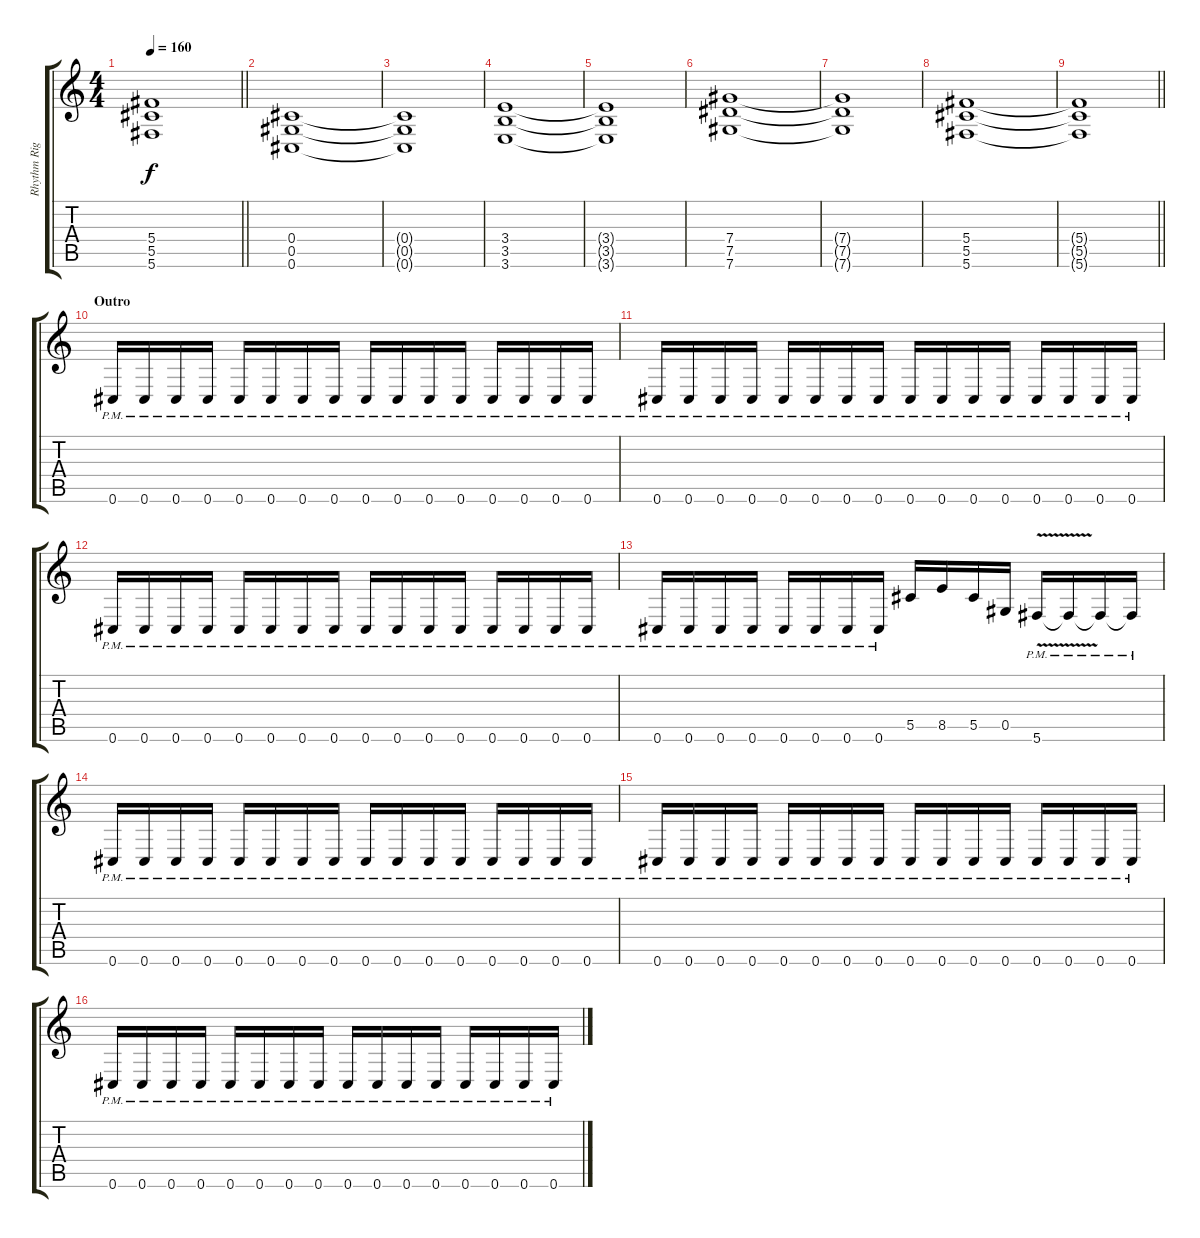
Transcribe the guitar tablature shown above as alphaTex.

\track ("Rhythm Right" "Rhythm Rig") {instrument distortionguitar}
\staff {score tabs}
\tuning (Eb4 Bb3 Gb3 Db3 Ab2 Db2) {hide}
\ts (4 4)
\tempo 160
\clef g2
\barLineRight lightlight
\ks c
(5.4{t} 5.5{t} 5.6{t}).1{dy f} |
(0.4 0.5 0.6).1 |
(0.4{t} 0.5{t} 0.6{t}).1 |
(3.4 3.5 3.6).1 |
(3.4{t} 3.5{t} 3.6{t}).1 |
(7.4 7.5 7.6).1 |
(7.4{t} 7.5{t} 7.6{t}).1 |
(5.4 5.5 5.6).1 |
\barLineRight lightlight
(5.4{t} 5.5{t} 5.6{t}).1 |
\section ("" "Outro")
0.6{pm}.16 0.6{pm}.16 0.6{pm}.16 0.6{pm}.16 0.6{pm}.16 0.6{pm}.16 0.6{pm}.16 0.6{pm}.16 0.6{pm}.16 0.6{pm}.16 0.6{pm}.16 0.6{pm}.16 0.6{pm}.16 0.6{pm}.16 0.6{pm}.16 0.6{pm}.16 |
0.6{pm}.16 0.6{pm}.16 0.6{pm}.16 0.6{pm}.16 0.6{pm}.16 0.6{pm}.16 0.6{pm}.16 0.6{pm}.16 0.6{pm}.16 0.6{pm}.16 0.6{pm}.16 0.6{pm}.16 0.6{pm}.16 0.6{pm}.16 0.6{pm}.16 0.6{pm}.16 |
0.6{pm}.16 0.6{pm}.16 0.6{pm}.16 0.6{pm}.16 0.6{pm}.16 0.6{pm}.16 0.6{pm}.16 0.6{pm}.16 0.6{pm}.16 0.6{pm}.16 0.6{pm}.16 0.6{pm}.16 0.6{pm}.16 0.6{pm}.16 0.6{pm}.16 0.6{pm}.16 |
0.6{pm}.16 0.6{pm}.16 0.6{pm}.16 0.6{pm}.16 0.6{pm}.16 0.6{pm}.16 0.6{pm}.16 0.6{pm}.16 5.5.16 8.5.16 5.5.16 0.5.16 5.6{v pm}.16 5.6{pm t}.16 5.6{pm t}.16 5.6{pm t}.16 |
0.6{pm}.16 0.6{pm}.16 0.6{pm}.16 0.6{pm}.16 0.6{pm}.16 0.6{pm}.16 0.6{pm}.16 0.6{pm}.16 0.6{pm}.16 0.6{pm}.16 0.6{pm}.16 0.6{pm}.16 0.6{pm}.16 0.6{pm}.16 0.6{pm}.16 0.6{pm}.16 |
0.6{pm}.16 0.6{pm}.16 0.6{pm}.16 0.6{pm}.16 0.6{pm}.16 0.6{pm}.16 0.6{pm}.16 0.6{pm}.16 0.6{pm}.16 0.6{pm}.16 0.6{pm}.16 0.6{pm}.16 0.6{pm}.16 0.6{pm}.16 0.6{pm}.16 0.6{pm}.16 |
0.6{pm}.16 0.6{pm}.16 0.6{pm}.16 0.6{pm}.16 0.6{pm}.16 0.6{pm}.16 0.6{pm}.16 0.6{pm}.16 0.6{pm}.16 0.6{pm}.16 0.6{pm}.16 0.6{pm}.16 0.6{pm}.16 0.6{pm}.16 0.6{pm}.16 0.6{pm}.16
